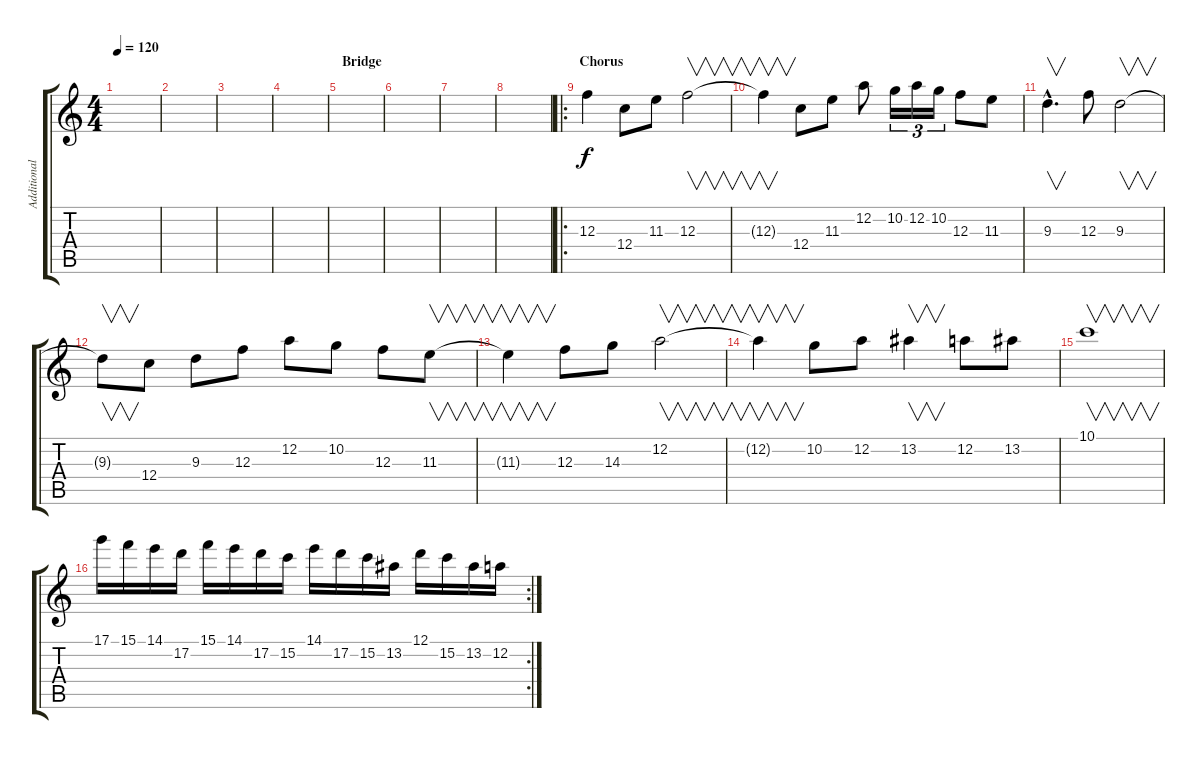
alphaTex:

\track ("Additional lead 2" "Additional") {instrument distortionguitar}
\staff {score tabs}
\tuning (D4 A3 F3 C3 G2 D2) {hide}
\ts (4 4)
\tempo 120
\clef g2
\ks c
|
|
|
|
\section ("" "Bridge")
|
|
|
|
\ro
\section ("" "Chorus")
12.3.4 12.4.8 11.3.8 12.3.2{v} |
12.3{t}.4{v} 12.4.8 11.3.8 12.2.8 10.2.16{tu (3 2)} 12.2.16{tu (3 2)} 10.2.16{tu (3 2)} 12.3.8 11.3.8 |
9.3{hac}.4{v d} 12.3.8 9.3.2{v} |
9.3{t}.8{v} 12.4.8 9.3.8 12.3.8 12.2.8 10.2.8 12.3.8 11.3.8{v} |
11.3{t}.4{v} 12.3.8 14.3.8 12.2.2{v} |
12.2{t}.4{v} 10.2.8 12.2.8 13.2.4{v} 12.2.8 13.2.8 |
10.1.1{v} |
\rc 2
17.1.16 15.1.16 14.1.16 17.2.16 15.1.16 14.1.16 17.2.16 15.2.16 14.1.16 17.2.16 15.2.16 13.2.16 12.1.16 15.2.16 13.2.16 12.2.16
